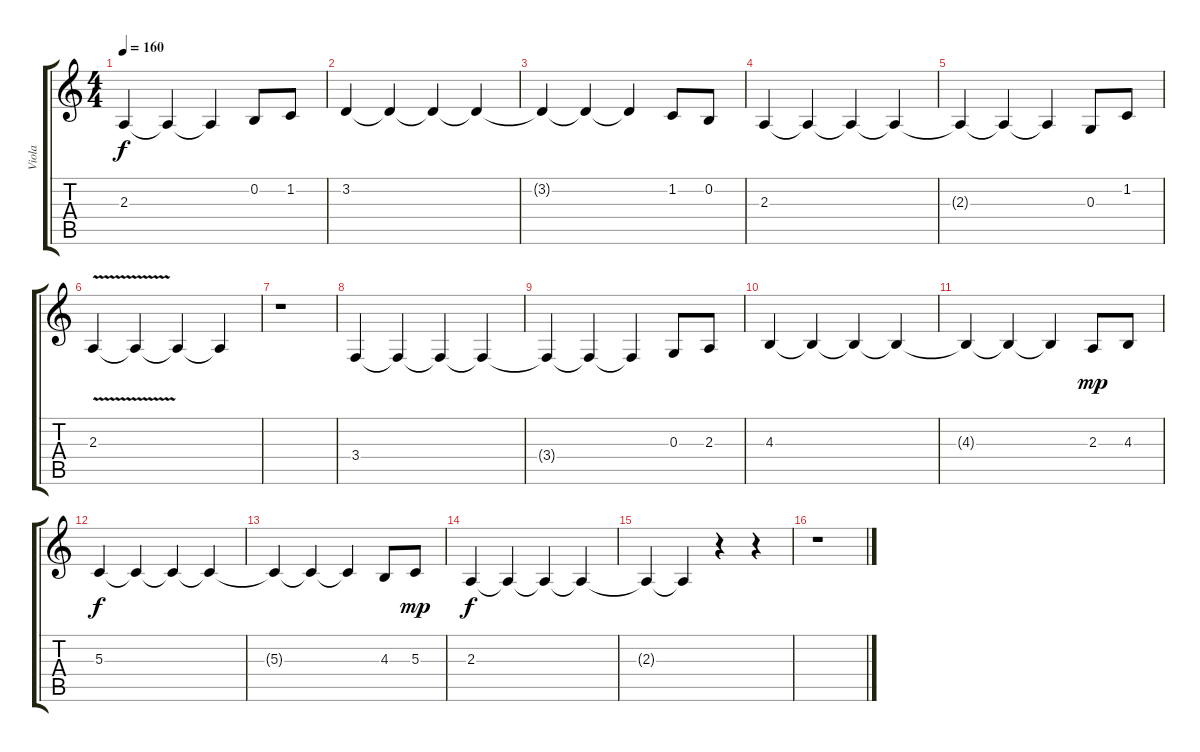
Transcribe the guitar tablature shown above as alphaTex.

\track ("Viola" "Viola") {instrument viola}
\staff {score tabs}
\tuning (E4 B3 G3 D3 A2 E2) {hide}
\ts (4 4)
\tempo 160
\clef g2
\ks c
2.3{t}.4{dy f} 2.3{t}.4 2.3{t}.4 0.2.8 1.2.8 |
3.2.4 3.2{t}.4 3.2{t}.4 3.2{t}.4 |
3.2{t}.4 3.2{t}.4 3.2{t}.4 1.2.8 0.2.8 |
2.3.4 2.3{t}.4 2.3{t}.4 2.3{t}.4 |
2.3{t}.4 2.3{t}.4 2.3{t}.4 0.3.8 1.2.8 |
2.3{v}.4 2.3{t}.4 2.3{t}.4 2.3{t}.4 |
r.1 |
3.4.4 3.4{t}.4 3.4{t}.4 3.4{t}.4 |
3.4{t}.4 3.4{t}.4 3.4{t}.4 0.3.8 2.3.8 |
4.3.4 4.3{t}.4 4.3{t}.4 4.3{t}.4 |
4.3{t}.4 4.3{t}.4 4.3{t}.4 2.3.8{dy mp} 4.3.8 |
5.3.4{dy f} 5.3{t}.4 5.3{t}.4 5.3{t}.4 |
5.3{t}.4 5.3{t}.4 5.3{t}.4 4.3.8 5.3.8{dy mp} |
2.3.4{dy f} 2.3{t}.4 2.3{t}.4 2.3{t}.4 |
2.3{t}.4 2.3{t}.4 r.4 r.4 |
r.1
